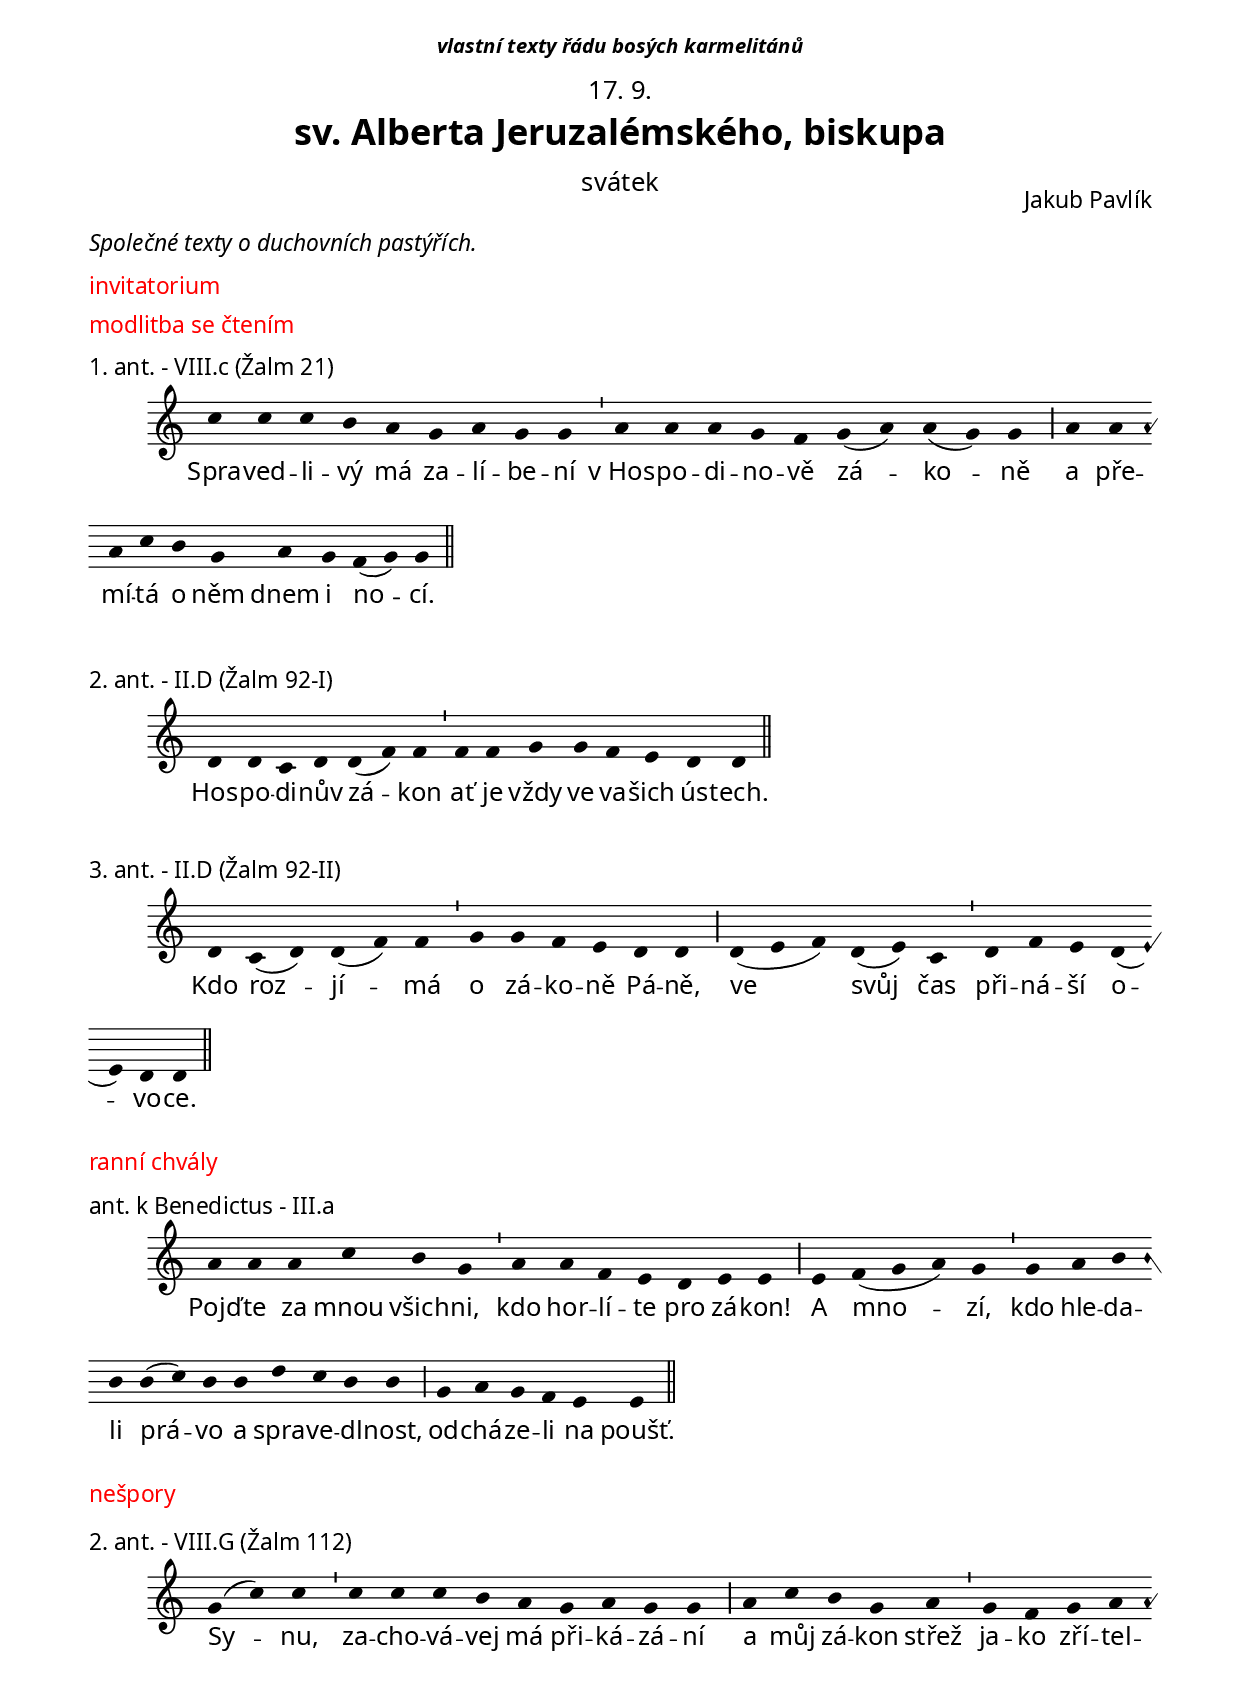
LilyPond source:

\version "2.19.80"

\include "../../spolecne.ly"
\include "../../spolecne/reholni.ly"
\include "../../dilyresponsorii.ly"
\version "2.12.0"

textyOCD = "vlastní texty řádu bosých karmelitánů"


\header {
  title = \markup\titleSvatek
            "sv. Alberta Jeruzalémského, biskupa"
            svátek
            "17. 9."
            \textyOCD
  composer = "Jakub Pavlík"
}

\markup\communia #'(#:pastyr)

\markup {\nadpisHodinka {"invitatorium"}}

\score {
  \relative c' {
    \choralniRezim

  }
  \addlyrics {
    Pojďme, klaňme se Pánu, nejvyššímu Zákonodárci.
  }
  \header {
    quid = "ant."
    modus = ""
    differentia = ""
    psalmus = ""
    id = "invit"
    piece = \markup {\sestavTitulekBezZalmu}
  }
}

\markup {\nadpisHodinka {"modlitba se čtením"}}

\score {
  \relative c'' {
    \choralniRezim
    c4 c c b a g a g g \barMin
    a a a g f g( a) a( g) g \barMaior
    a a a c b g a g f( g) g \barFinalis
  }
  \addlyrics {
    Spra -- ved -- li -- vý má za -- lí -- be -- ní
    v_Hos -- po -- di -- no -- vě zá -- ko -- ně
    a pře -- mí -- tá o něm dnem i no -- cí.
  }
  \header {
    quid = "1. ant."
    modus = "VIII"
    differentia = "c"
    psalmus = "Žalm 21"
    id = "mc-a1"
    piece = \markup {\sestavTitulek}
  }
}

\score {
  \relative c' {
    \choralniRezim
    d4 d c d d( f) f \barMin
    f f g g f e d d \barFinalis
  }
  \addlyrics {
    Hos -- po -- di -- nův zá -- kon
    ať je vždy ve va -- šich ús -- tech.
  }
  \header {
    quid = "2. ant."
    modus = "II"
    differentia = "D"
    psalmus = "Žalm 92-I"
    id = "mc-a2"
    piece = \markup {\sestavTitulek}
  }
}

\score {
  \relative c' {
    \choralniRezim
    d4 c( d) d( f) f \barMin g g f e d d \barMaior
    d( e f) d( e) c \barMin d f e d( e) d d \barFinalis
  }
  \addlyrics {
    Kdo roz -- jí -- má o zá -- ko -- ně Pá -- ně,
    ve svůj čas při -- ná -- ší o -- vo -- ce.
  }
  \header {
    quid = "3. ant."
    modus = "II"
    differentia = "D"
    psalmus = "Žalm 92-II"
    id = "mc-a3"
    piece = \markup {\sestavTitulek}
  }
}

% Antifona ke kantikům na breviar.cz není vlastní, ale z příslušného commune
% (commune svatých mužů, protože pastýři v dodatku s vigiliemi nejsou vedeni jako extra kategorie).

\markup {\nadpisHodinka {"ranní chvály"}}

\score {
  \relative c'' {
    \choralniRezim
    a4 a a c b g \barMin
    a a f e d e e \barMaior
    e f( g a) g \barMin
    g a b b b( c) b b d c b b \barMaior
    g a g f e e \barFinalis
  }
  \addlyrics {
    Pojď -- te za mnou všich -- ni,
    kdo hor -- lí -- te pro zá -- kon!
    A mno -- zí,
    kdo hle -- da -- li prá -- vo a spra -- ve -- dl -- nost,
    od -- chá -- ze -- li na poušť.
  }
  \header {
    quid = "ant. k Benedictus"
    modus = "III"
    differentia = "a"
    psalmus = ""
    id = "rch-aben"
    piece = \markup {\sestavTitulekBezZalmu}
  }
}

\markup {\nadpisHodinka {"nešpory"}}

\score {
  \relative c' {
    \choralniRezim

  }
  \addlyrics {
    Dej mi poznat cestu, kterou mám kráčet, neboť k tobě pozvedám svou duši.
  }
  \header {
    quid = "1. ant."
    modus = ""
    differentia = ""
    psalmus = "Žalm 15"
    id = "ne-a1"
    piece = \markup {\sestavTitulek}
  }
}

\score {
  \relative c'' {
    \choralniRezim
    g4( c) c \barMin c c c b a g a g g \barMaior
    a c b g a \barMin g f g a a a g g \barFinalis
  }
  \addlyrics {
    Sy -- nu, za -- cho -- vá -- vej má při -- ká -- zá -- ní
    a můj zá -- kon střež
    ja -- ko zří -- tel -- ni -- ci o -- ka.
  }
  \header {
    quid = "2. ant."
    modus = "VIII"
    differentia = "G"
    psalmus = "Žalm 112"
    fial = "commune/commune_reholnikatd.ly#vych-amag?cast=1"
    id = "ne-a2"
    piece = \markup {\sestavTitulek}
  }
}

\score {
  \relative c' {
    \choralniRezim

  }
  \addlyrics {
    Pán je spravedlivý ve všem, milostivý ve všech svých skutcích.
  }
  \header {
    quid = "3. ant."
    modus = ""
    differentia = ""
    psalmus = "Zj 15"
    id = "ne-a3"
    piece = \markup {\sestavTitulek}
  }
}

\score {
  \relative c' {
    \choralniRezim

  }
  \addlyrics {
    Kristova nauka ať je u vás ve své plné síle; z celého srdce s vděčností zpívejte Bohu.
  }
  \header {
    quid = "ant. k Magnificat"
    modus = ""
    differentia = ""
    psalmus = ""
    id = "ne-amag"
    piece = \markup {\sestavTitulekBezZalmu}
  }
}
